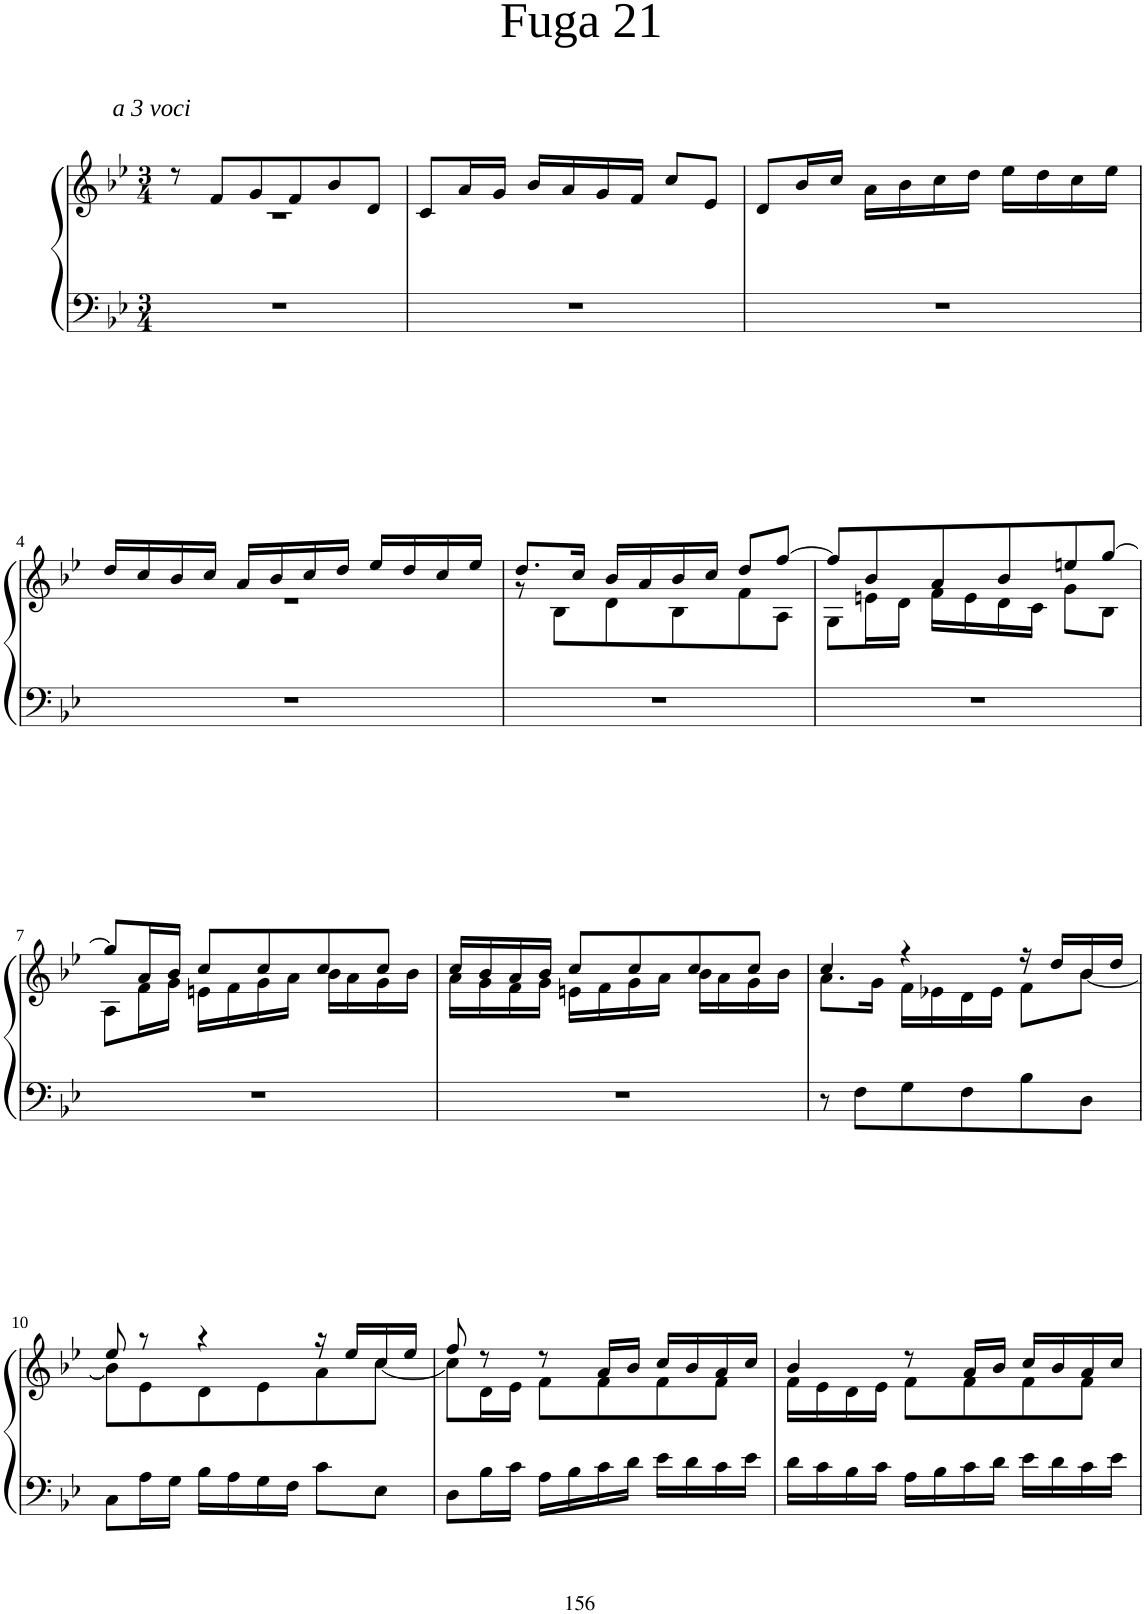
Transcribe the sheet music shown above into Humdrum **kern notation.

**kern	**kern
*part1	*part1
*staff2	*staff1
*I"Piano	*
*I'Pno	*
!!LO:PB:g=z
*clefF4	*clefG2
*k[b-e-]	*k[b-e-]
*M3/4	*M3/4
=1	=1
*	*^
!	!LO:TX:a:i:t=a 3 voci	!
2.r	8r	2.r
.	8f/L	.
.	8g/	.
.	8f/	.
.	8b-/	.
.	8d/J	.
*	*v	*v
=2	=2
2.r	8c/L
.	16a/L
.	16g/JJ
.	16b-/LL
.	16a/
.	16g/
.	16f/JJ
.	8cc/L
.	8e-/J
=3	=3
2.r	8d/L
.	16b-/L
.	16cc/JJ
.	16a\LL
.	16b-\
.	16cc\
.	16dd\JJ
.	16ee-\LL
.	16dd\
.	16cc\
.	16ee-\JJ
!!LO:LB:g=z
=4	=4
*	*^
2.r	16dd/LL	2.r
.	16cc/	.
.	16b-/	.
.	16cc/JJ	.
.	16a/LL	.
.	16b-/	.
.	16cc/	.
.	16dd/JJ	.
.	16ee-/LL	.
.	16dd/	.
.	16cc/	.
.	16ee-/JJ	.
=5	=5	=5
2.r	8.dd/L	8r
.	.	8B-\L
.	16cc/Jk	.
.	16b-/LL	8d\
.	16a/	.
.	16b-/	8B-\
.	16cc/JJ	.
.	8dd/L	8f\
.	[8ff/J	8A\J
=6	=6	=6
2.r	8ff/L]	8G\L
.	8b-/	16en\L
.	.	16d\JJ
.	8a/	16f\LL
.	.	16e\
.	8b-/	16d\
.	.	16c\JJ
.	8een/	8g\L
.	[8gg/J	8B-\J
!!LO:LB:g=z	!!
=7	=7	=7
2.r	8gg/L]	8A\L
.	16a/L	16f\L
.	16b-/JJ	16g\JJ
.	8cc/L	16en\LL
.	.	16f\
.	8cc/	16g\
.	.	16a\JJ
.	8cc/	16b-\LL
.	.	16a\
.	8cc/J	16g\
.	.	16b-\JJ
=8	=8	=8
2.r	16cc/LL	16a\LL
.	16b-/	16g\
.	16a/	16f\
.	16b-/JJ	16g\JJ
.	8cc/L	16en\LL
.	.	16f\
.	8cc/	16g\
.	.	16a\JJ
.	8cc/	16b-\LL
.	.	16a\
.	8cc/J	16g\
.	.	16b-\JJ
=9	=9	=9
8r	4cc/	8.a\L
8F\L	.	.
.	.	16g\Jk
8G\	4r	16f\LL
.	.	16e-X\
8F\	.	16d\
.	.	16e-\JJ
8B-\	16r	8f\L
.	16dd/LL	.
8D\J	16b-/	[8b-\J
.	16dd/JJ	.
!!LO:LB:g=z	!!
=10	=10	=10
8C\L	8ee-/	8b-\L]
16A\L	8r	8e-\
16G\JJ	.	.
16B-\LL	4r	8d\
16A\	.	.
16G\	.	8e-\
16F\JJ	.	.
8c\L	16r	8a\
.	16ee-/LL	.
8E-\J	16cc/	[8cc\J
.	16ee-/JJ	.
=11	=11	=11
8D\L	8ff/	8cc\L]
16B-\L	8r	16d\L
16c\JJ	.	16e-\JJ
16A\LL	8r	8f\L
16B-\	.	.
16c\	16a/LL	8f\
16d\JJ	16b-/JJ	.
16e-\LL	16cc/LL	8f\
16d\	16b-/	.
16c\	16a/	8f\J
16e-\JJ	16cc/JJ	.
=12	=12	=12
16d\LL	4b-/	16f\LL
16c\	.	16e-\
16B-\	.	16d\
16c\JJ	.	16e-\JJ
16A\LL	8r	8f\L
16B-\	.	.
16c\	16a/LL	8f\
16d\JJ	16b-/JJ	.
16e-\LL	16cc/LL	8f\
16d\	16b-/	.
16c\	16a/	8f\J
16e-\JJ	16cc/JJ	.
*	*v	*v
=	=
*-	*-
